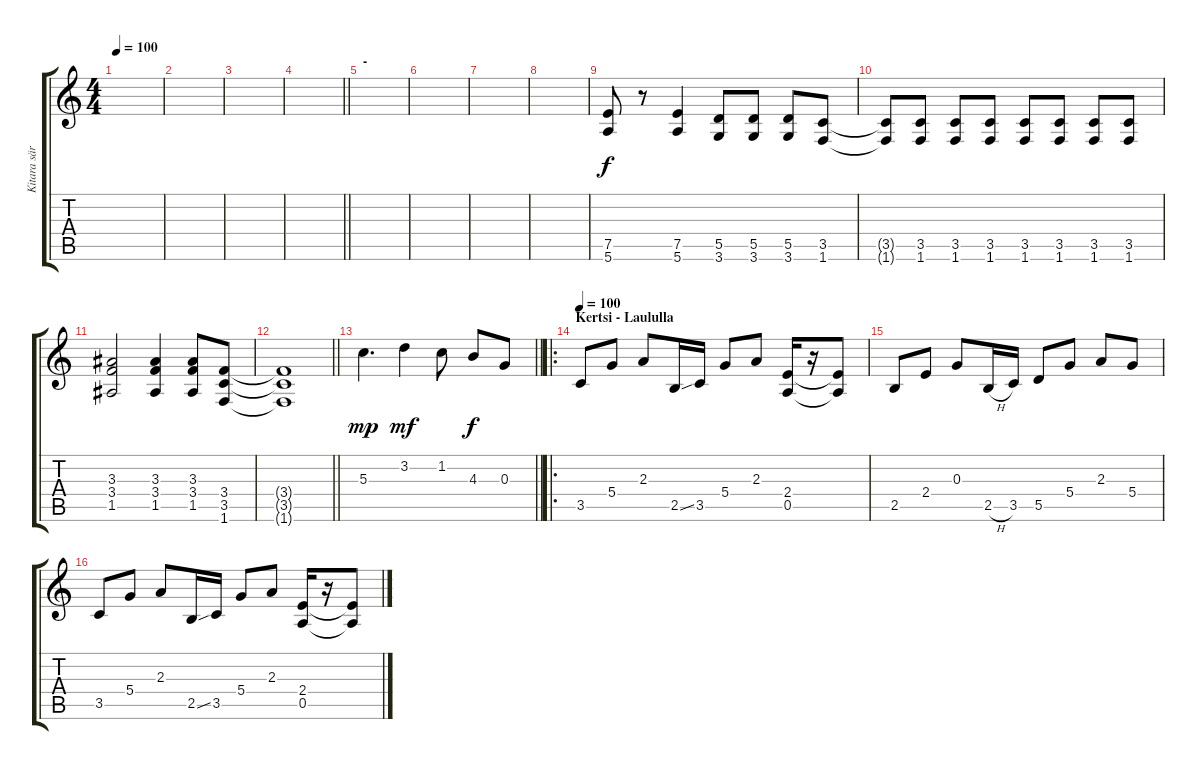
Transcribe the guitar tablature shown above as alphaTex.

\track ("Kitara särö" "Kitara sär") {instrument overdrivenguitar}
\staff {score tabs}
\tuning (E4 B3 G3 D3 A2 E2) {hide}
\ts (4 4)
\tempo 100
\clef g2
\ks c
|
|
|
\barLineRight lightlight
|
\section ("" "-")
|
|
|
|
(7.5 5.6).8 r.8 (7.5 5.6).4 (5.5 3.6).8 (5.5 3.6).8 (5.5 3.6).8 (3.5 1.6).8 |
(3.5{t} 1.6{t}).8 (3.5 1.6).8 (3.5 1.6).8 (3.5 1.6).8 (3.5 1.6).8 (3.5 1.6).8 (3.5 1.6).8 (3.5 1.6).8 |
(3.3 3.4 1.5).2 (3.3 3.4 1.5).4 (3.3 3.4 1.5).8 (3.4 3.5 1.6).8 |
\barLineRight lightlight
(3.4{t} 3.5{t} 1.6{t}).1 |
\barLineRight lightlight
5.3.4{d dy mp} 3.2.4{dy mf} 1.2.8 4.3.8{dy f} 0.3.8 |
\ro
\section ("" "Kertsi - Laululla")
\tempo 100
3.5.8 5.4.8 2.3.8 2.5{ss}.16 3.5.16 5.4.8 2.3.8 (2.4 0.5).16 r.16 (2.4{t} 0.5{t}).8 |
2.5.8 2.4.8 0.3.8 2.5{h}.16 3.5.16 5.5.8 5.4.8 2.3.8 5.4.8 |
3.5.8 5.4.8 2.3.8 2.5{ss}.16 3.5.16 5.4.8 2.3.8 (2.4 0.5).16 r.16 (2.4{t} 0.5{t}).8
